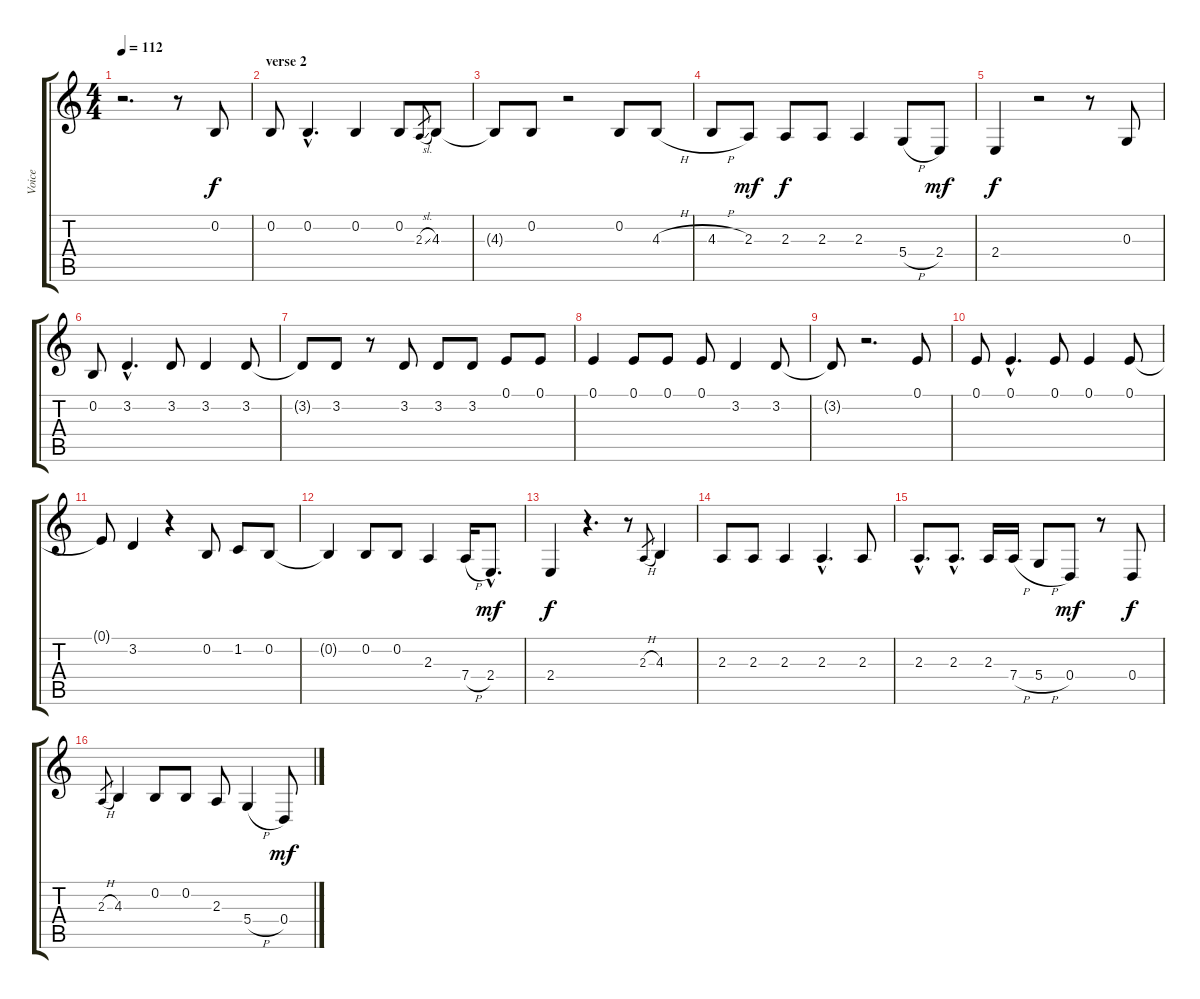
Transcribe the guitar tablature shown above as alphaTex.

\track ("Voice" "Voice") {instrument lead5charang}
\staff {score tabs}
\tuning (E4 B3 G3 D3 A2 E2) {hide}
\ts (4 4)
\tempo 112
\clef g2
\ks c
r.2{d dy f} r.8 0.2.8 |
\section ("" "verse 2")
0.2.8 0.2{hac}.4{d} 0.2.4 0.2.8 2.3{sl}.8{gr} 4.3.8 |
4.3{t}.8 0.2.8 r.2 0.2.8 4.3{h}.8 |
4.3{h}.8 2.3.8{dy mf} 2.3.8{dy f} 2.3.8 2.3.4 5.4{h}.8 2.4.8{dy mf} |
2.4.4{dy f} r.2 r.8 0.3.8 |
0.2.8 3.2{hac}.4{d} 3.2.8 3.2.4 3.2.8 |
3.2{t}.8 3.2.8 r.8 3.2.8 3.2.8 3.2.8 0.1.8 0.1.8 |
0.1.4 0.1.8 0.1.8 0.1.8 3.2.4 3.2.8 |
3.2{t}.8 r.2{d} 0.1.8 |
0.1.8 0.1{hac}.4{d} 0.1.8 0.1.4 0.1.8 |
0.1{t}.8 3.2.4 r.4 0.2.8 1.2.8 0.2.8 |
0.2{t}.4 0.2.8 0.2.8 2.3.4 7.4{h}.16 2.4{hac}.8{d dy mf} |
2.4.4{dy f} r.4{d} r.8 2.3{h}.8{gr} 4.3.4 |
2.3.8 2.3.8 2.3.4 2.3{hac}.4{d} 2.3.8 |
2.3{hac}.8{d} 2.3{hac}.8{d} 2.3.16 7.4{h}.16 5.4{h}.8 0.4.8{dy mf} r.8 0.4.8{dy f} |
2.3{h}.8{gr} 4.3.4 0.2.8 0.2.8 2.3.8 5.4{h}.4 0.4.8{dy mf}
